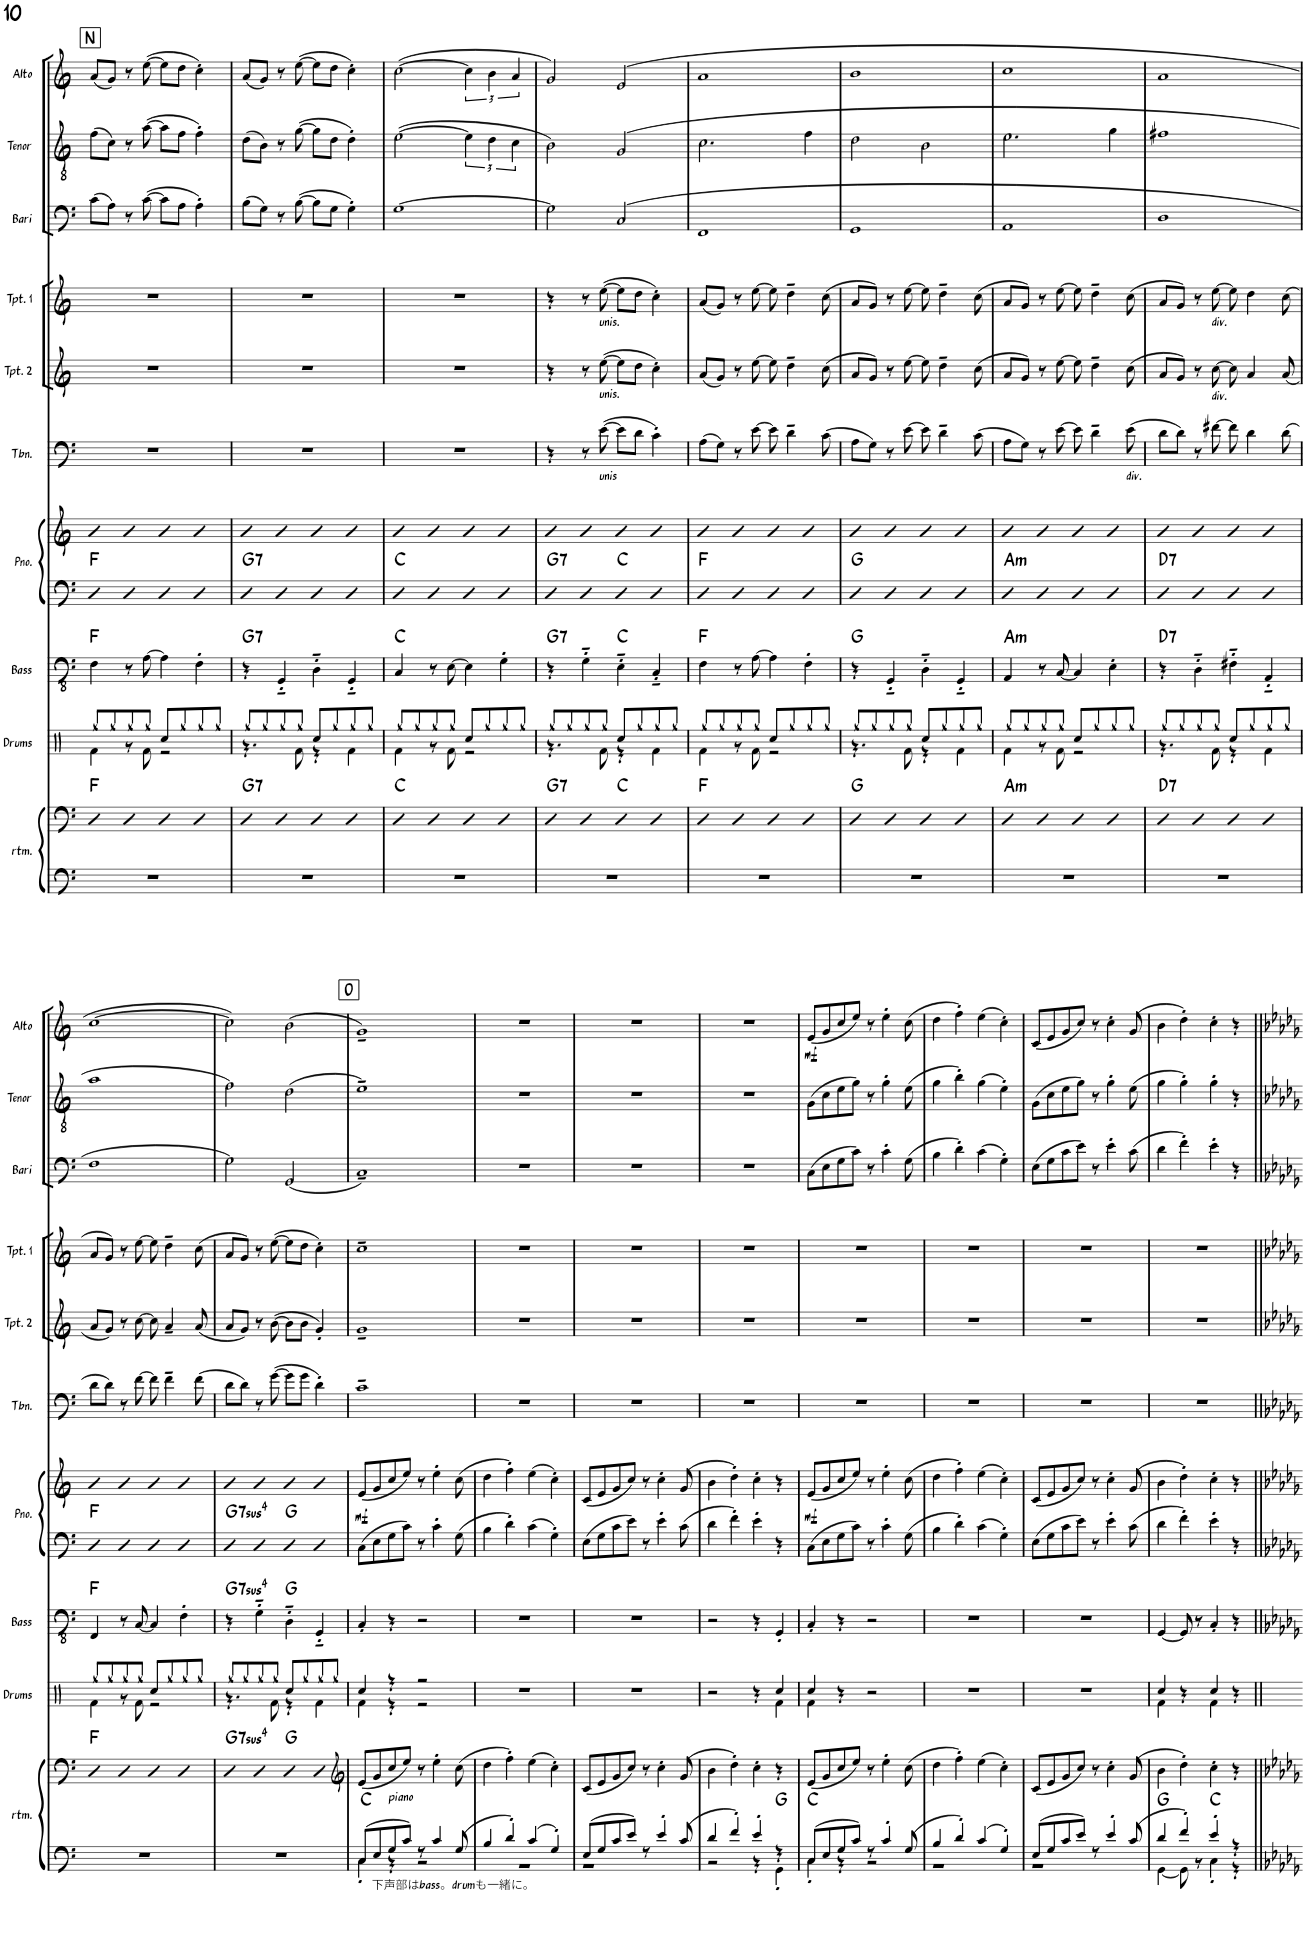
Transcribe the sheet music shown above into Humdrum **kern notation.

**kern	**kern	**harte	**kern	**kern	**harte	**kern	**kern	**dynam	**harte	**kern	**kern	**kern	**kern	**kern	**kern	**dynam
*part10	*part10	*part10	*part9	*part8	*part8	*part7	*part7	*part7	*part7	*part6	*part5	*part4	*part3	*part2	*part1	*part1
*staff12	*staff11	*	*staff10	*staff9	*	*staff8	*staff7	*staff7/8	*	*staff6	*staff5	*staff4	*staff3	*staff2	*staff1	*staff1
*I"Rhythm	*	*	*I"Drums	*I"Bass	*	*I"Piano	*	*	*	*I"Trombone 1	*I"Trumpet 2	*I"Trumpet 1	*I"Bari Sax	*I"Tenor Sax	*I"Alto Sax	*
*I'rtm.	*	*	*I'Drums	*I'Bass	*	*I'Pno.	*	*	*	*I'Tbn.	*I'Tpt. 2	*I'Tpt. 1	*I'Bari	*I'Tenor	*I'Alto	*
!!LO:PB:g=z
*clefF4	*clefF4	*	*clefX	*clefFv4	*	*clefF4	*clefG2	*	*	*clefF4	*clefG2	*clefG2	*clefF4	*clefGv2	*clefG2	*
*	*	*	*	*	*	*	*	*	*	*	*ITrd1c2	*ITrd1c2	*ITrd12c21	*ITrd8c14	*ITrd5c9	*
*k[]	*k[]	*	*k[]	*k[]	*	*k[]	*k[]	*	*	*k[]	*k[]	*k[]	*k[]	*k[]	*k[]	*
*M4/4	*M4/4	*	*M4/4	*M4/4	*	*M4/4	*M4/4	*	*	*M4/4	*M4/4	*M4/4	*M4/4	*M4/4	*M4/4	*
!!LO:REH:place=s1:a:B:rj:fs=14:t=N
=146	=146	=146	=146	=146	=146	=146	=146	=146	=146	=146	=146	=146	=146	=146	=146	=146
*	*	*	*^	*	*	*	*	*	*	*	*	*	*	*	*	*
1r	4D	F:maj	8Rgg/L	4Rf\	4FF\	F:maj	4D	4b	.	F:maj	1r	1r	1r	(8c\L	(8f\L	(8a/L	.
.	.	.	8Rgg/	.	.	.	.	.	.	.	.	.	.	8A\J)	8c\J)	8g/J)	.
.	4D	.	8Rgg/	8r	8r	.	4D	4b	.	.	.	.	.	8r	8r	8r	.
.	.	.	8Rgg/J	8Rf\	[8AA\	.	.	.	.	.	.	.	.	([8c\	([8a\	([8ee\	.
.	4D	.	8Rcc/L	2r	4AA\]	.	4D	4b	.	.	.	.	.	8c\L]	8a\L]	8ee\L]	.
.	.	.	8Rgg/	.	.	.	.	.	.	.	.	.	.	8A\J	8f\J	8dd\J	.
.	4D	.	8Rgg/	.	4FF'\	.	4D	4b	.	.	.	.	.	4A'\)	4f'\)	4cc'\)	.
.	.	.	8Rgg/J	.	.	.	.	.	.	.	.	.	.	.	.	.	.
=147	=147	=147	=147	=147	=147	=147	=147	=147	=147	=147	=147	=147	=147	=147	=147	=147	=147
!	!	!LO:H:kt=7	!	!	!	!LO:H:kt=7	!	!	!	!LO:H:kt=7	!	!	!	!	!	!	!
1r	4D	G:7	8Rgg/L	4.r	4r	G:7	4D	4b	.	G:7	1r	1r	1r	(8B\L	(8d\L	(8a/L	.
.	.	.	8Rgg/	.	.	.	.	.	.	.	.	.	.	8G\J)	8B\J)	8g/J)	.
.	4D	.	8Rgg/	.	4GGG'~/	.	4D	4b	.	.	.	.	.	8r	8r	8r	.
.	.	.	8Rgg/J	8Rf\	.	.	.	.	.	.	.	.	.	([8B\	([8g\	([8ee\	.
.	4D	.	8Rcc/L	4r	4DD'~\	.	4D	4b	.	.	.	.	.	8B\L]	8g\L]	8ee\L]	.
.	.	.	8Rgg/	.	.	.	.	.	.	.	.	.	.	8G\J	8d\J	8dd\J	.
.	4D	.	8Rgg/	4Rf\	4GGG'~/	.	4D	4b	.	.	.	.	.	4G'\)	4d'\)	4cc'\)	.
.	.	.	8Rgg/J	.	.	.	.	.	.	.	.	.	.	.	.	.	.
=148	=148	=148	=148	=148	=148	=148	=148	=148	=148	=148	=148	=148	=148	=148	=148	=148	=148
1r	4D	C:maj	8Rgg/L	4Rf\	4CC/	C:maj	4D	4b	.	C:maj	1r	1r	1r	[1G	([2e\	([2cc\	.
.	.	.	8Rgg/	.	.	.	.	.	.	.	.	.	.	.	.	.	.
.	4D	.	8Rgg/	8r	8r	.	4D	4b	.	.	.	.	.	.	.	.	.
.	.	.	8Rgg/J	8Rf\	[8EE\	.	.	.	.	.	.	.	.	.	.	.	.
.	4D	.	8Rcc/L	2r	4EE\]	.	4D	4b	.	.	.	.	.	.	6e\]	6cc\]	.
.	.	.	8Rgg/	.	.	.	.	.	.	.	.	.	.	.	.	.	.
.	.	.	.	.	.	.	.	.	.	.	.	.	.	.	6d\	6b\	.
.	4D	.	8Rgg/	.	4GG'\	.	4D	4b	.	.	.	.	.	.	.	.	.
.	.	.	.	.	.	.	.	.	.	.	.	.	.	.	6c\	6a/	.
.	.	.	8Rgg/J	.	.	.	.	.	.	.	.	.	.	.	.	.	.
=149	=149	=149	=149	=149	=149	=149	=149	=149	=149	=149	=149	=149	=149	=149	=149	=149	=149
!	!	!LO:H:kt=7	!	!	!	!LO:H:kt=7	!	!	!	!LO:H:kt=7	!	!	!	!	!	!	!
1r	4D	G:7	8Rgg/L	4.r	4r	G:7	4D	4b	.	G:7	4r	4r	4r	2G\]	2B\)	2g/)	.
.	.	.	8Rgg/	.	.	.	.	.	.	.	.	.	.	.	.	.	.
.	4D	.	8Rgg/	.	4GG'~\	.	4D	4b	.	.	8r	8r	8r	.	.	.	.
!	!	!	!	!	!	!	!	!	!	!	!	!	!LO:TX:b:t=unis.	!	!	!	!
!	!	!	!	!	!	!	!	!	!	!	!	!LO:TX:b:t=unis.	!	!	!	!	!
!	!	!	!	!	!	!	!	!	!	!	!LO:TX:b:t=unis	!	!	!	!	!	!
.	.	.	8Rgg/J	8Rf\	.	.	.	.	.	.	([8e\	([8ee\	([8ee\	.	.	.	.
.	4D	C:maj	8Rcc/L	4r	4EE'~\	C:maj	4D	4b	.	C:maj	8e\L]	8ee\L]	8ee\L]	(2C/	(2G/	(2e/	.
.	.	.	8Rgg/	.	.	.	.	.	.	.	8d\J	8dd\J	8dd\J	.	.	.	.
.	4D	.	8Rgg/	4Rf\	4CC'~/	.	4D	4b	.	.	4c'\)	4cc'\)	4cc'\)	.	.	.	.
.	.	.	8Rgg/J	.	.	.	.	.	.	.	.	.	.	.	.	.	.
=150	=150	=150	=150	=150	=150	=150	=150	=150	=150	=150	=150	=150	=150	=150	=150	=150	=150
1r	4D	F:maj	8Rgg/L	4Rf\	4FF\	F:maj	4D	4b	.	F:maj	(8A\L	(8a/L	(8a/L	1FF	2.c\	1a	.
.	.	.	8Rgg/	.	.	.	.	.	.	.	8G\J)	8g/J)	8g/J)	.	.	.	.
.	4D	.	8Rgg/	8r	8r	.	4D	4b	.	.	8r	8r	8r	.	.	.	.
.	.	.	8Rgg/J	8Rf\	[8AA\	.	.	.	.	.	[8e\	[8ee\	[8ee\	.	.	.	.
.	4D	.	8Rcc/L	2r	4AA\]	.	4D	4b	.	.	8e\]	8ee\]	8ee\]	.	.	.	.
.	.	.	8Rgg/	.	.	.	.	.	.	.	4d~\	4dd~\	4dd~\	.	.	.	.
.	4D	.	8Rgg/	.	4FF'\	.	4D	4b	.	.	.	.	.	.	4f\	.	.
.	.	.	8Rgg/J	.	.	.	.	.	.	.	(8c\	(8cc\	(8cc\	.	.	.	.
=151	=151	=151	=151	=151	=151	=151	=151	=151	=151	=151	=151	=151	=151	=151	=151	=151	=151
1r	4D	G:maj	8Rgg/L	4.r	4r	G:maj	4D	4b	.	G:maj	8A\L	8a/L	8a/L	1GG	2d\	1b	.
.	.	.	8Rgg/	.	.	.	.	.	.	.	8G\J)	8g/J)	8g/J)	.	.	.	.
.	4D	.	8Rgg/	.	4GGG'~/	.	4D	4b	.	.	8r	8r	8r	.	.	.	.
.	.	.	8Rgg/J	8Rf\	.	.	.	.	.	.	[8e\	[8ee\	[8ee\	.	.	.	.
.	4D	.	8Rcc/L	4r	4DD'~\	.	4D	4b	.	.	8e\]	8ee\]	8ee\]	.	2B\	.	.
.	.	.	8Rgg/	.	.	.	.	.	.	.	4d~\	4dd~\	4dd~\	.	.	.	.
.	4D	.	8Rgg/	4Rf\	4GGG'~/	.	4D	4b	.	.	.	.	.	.	.	.	.
.	.	.	8Rgg/J	.	.	.	.	.	.	.	(8c\	(8cc\	(8cc\	.	.	.	.
=152	=152	=152	=152	=152	=152	=152	=152	=152	=152	=152	=152	=152	=152	=152	=152	=152	=152
!	!	!LO:H:kt=m	!	!	!	!LO:H:kt=m	!	!	!	!LO:H:kt=m	!	!	!	!	!	!	!
1r	4D	A:min	8Rgg/L	4Rf\	4AAA/	A:min	4D	4b	.	A:min	8A\L	8a/L	8a/L	1AA	2.e\	1cc	.
.	.	.	8Rgg/	.	.	.	.	.	.	.	8G\J)	8g/J)	8g/J)	.	.	.	.
.	4D	.	8Rgg/	8r	8r	.	4D	4b	.	.	8r	8r	8r	.	.	.	.
.	.	.	8Rgg/J	8Rf\	[8CC/	.	.	.	.	.	[8e\	[8ee\	[8ee\	.	.	.	.
.	4D	.	8Rcc/L	2r	4CC/]	.	4D	4b	.	.	8e\]	8ee\]	8ee\]	.	.	.	.
.	.	.	8Rgg/	.	.	.	.	.	.	.	4d~\	4dd~\	4dd~\	.	.	.	.
.	4D	.	8Rgg/	.	4EE'\	.	4D	4b	.	.	.	.	.	.	4g\	.	.
!	!	!	!	!	!	!	!	!	!	!	!LO:TX:b:t=div.	!	!	!	!	!	!
.	.	.	8Rgg/J	.	.	.	.	.	.	.	(8e\	(8cc\	(8cc\	.	.	.	.
=153	=153	=153	=153	=153	=153	=153	=153	=153	=153	=153	=153	=153	=153	=153	=153	=153	=153
!	!	!LO:H:kt=7	!	!	!	!LO:H:kt=7	!	!	!	!LO:H:kt=7	!	!	!	!	!	!	!
1r	4D	D:7	8Rgg/L	4.r	4r	D:7	4D	4b	.	D:7	8d\L	8a/L	8a/L	1D	1f#X	1a	.
.	.	.	8Rgg/	.	.	.	.	.	.	.	8d\J)	8g/J)	8g/J)	.	.	.	.
.	4D	.	8Rgg/	.	4DD'~\	.	4D	4b	.	.	8r	8r	8r	.	.	.	.
!	!	!	!	!	!	!	!	!	!	!	!	!	!LO:TX:b:t=div.	!	!	!	!
!	!	!	!	!	!	!	!	!	!	!	!	!LO:TX:b:t=div.	!	!	!	!	!
.	.	.	8Rgg/J	8Rf\	.	.	.	.	.	.	[8f#X\	[8cc\	[8ee\	.	.	.	.
.	4D	.	8Rcc/L	4r	4FF#X'~\	.	4D	4b	.	.	8f#\]	8cc\]	8ee\]	.	.	.	.
.	.	.	8Rgg/	.	.	.	.	.	.	.	4d\	4a/	4dd\	.	.	.	.
.	4D	.	8Rgg/	4Rf\	4AAA'~/	.	4D	4b	.	.	.	.	.	.	.	.	.
.	.	.	8Rgg/J	.	.	.	.	.	.	.	(8d\	(8a/	(8cc\	.	.	.	.
!!LO:LB:g=z
=154	=154	=154	=154	=154	=154	=154	=154	=154	=154	=154	=154	=154	=154	=154	=154	=154	=154
1r	4D	F:maj	8Rgg/L	4Rf\	4FFF/	F:maj	4D	4b	.	F:maj	8d\L	8a/L	8a/L	1F	1a	[1cc	.
.	.	.	8Rgg/	.	.	.	.	.	.	.	8d\J)	8g/J)	8g/J)	.	.	.	.
.	4D	.	8Rgg/	8r	8r	.	4D	4b	.	.	8r	8r	8r	.	.	.	.
.	.	.	8Rgg/J	8Rf\	[8CC/	.	.	.	.	.	[8f\	[8cc\	[8ee\	.	.	.	.
.	4D	.	8Rcc/L	2r	4CC/]	.	4D	4b	.	.	8f\]	8cc\]	8ee\]	.	.	.	.
.	.	.	8Rgg/	.	.	.	.	.	.	.	4f~\	4a~/	4dd~\	.	.	.	.
.	4D	.	8Rgg/	.	4FF'\	.	4D	4b	.	.	.	.	.	.	.	.	.
.	.	.	8Rgg/J	.	.	.	.	.	.	.	(8f\	(8a/	(8cc\	.	.	.	.
=155	=155	=155	=155	=155	=155	=155	=155	=155	=155	=155	=155	=155	=155	=155	=155	=155	=155
!	!	!LO:H:kt=74	!	!	!	!LO:H:kt=74	!	!	!	!LO:H:kt=74	!	!	!	!	!	!	!
1r	4D	G:sus4(7)	8Rgg/L	4.r	4r	G:sus4(7)	4D	4b	.	G:sus4(7)	8d\L	8a/L	8a/L	2G\)	2f\)	2cc\])	.
.	.	.	8Rgg/	.	.	.	.	.	.	.	8d\J)	8g/J)	8g/J)	.	.	.	.
.	4D	.	8Rgg/	.	4GG'~\	.	4D	4b	.	.	8r	8r	8r	.	.	.	.
.	.	.	8Rgg/J	8Rf\	.	.	.	.	.	.	([8g\	([8b\	([8ee\	.	.	.	.
.	4D	G:maj	8Rcc/L	4r	4DD'~\	G:maj	4D	4b	.	G:maj	8g\L]	8b\L]	8ee\L]	(2GG/	(2d\	(2b\	.
.	.	.	8Rgg/	.	.	.	.	.	.	.	8g\J	8b\J	8dd\J	.	.	.	.
.	4D	.	8Rgg/	4Rf\	4GGG'~/	.	4D	4b	.	.	4d'\)	4g'/)	4cc'\)	.	.	.	.
.	.	.	8Rgg/J	.	.	.	.	.	.	.	.	.	.	.	.	.	.
!!LO:REH:place=s1:a:B:rj:fs=14:t=O
=156	=156	=156	=156	=156	=156	=156	=156	=156	=156	=156	=156	=156	=156	=156	=156	=156	=156
*	*clefG2	*	*	*	*	*	*	*	*	*	*	*	*	*	*	*	*
*^	*	*	*	*	*	*	*	*	*	*	*	*	*	*	*	*	*
!	!	!LO:TX:b:t=piano	!	!	!	!	!	!	!	!	!	!	!	!	!	!	!	!
!LO:TX:b:t=下声部はbass。drumも一緒に。	!	!	!	!	!	!	!	!	!	!	!	!	!	!	!	!	!	!
!	!	!	!	!	!	!	!	!	!	!LO:DY:b	!	!	!	!	!	!	!	!
8C/L	4C'\	(8e/L	C:maj	4Rcc/	4Rf\	4CC'/	.	8C\L	(8e/L	mf	.	1c~	1g~	1cc~	1C~)	1e~)	1g~)	.
8E/	.	8g/	.	.	.	.	.	8E\	8g/	.	.	.	.	.	.	.	.	.
8G/	4r	8cc/	.	4r	4r	4r	.	8G\	8cc/	.	.	.	.	.	.	.	.	.
8c/J	.	8ee/J)	.	.	.	.	.	8c\J	8ee/J)	.	.	.	.	.	.	.	.	.
8r	2r	8r	.	2r	2r	2r	.	8r	8r	.	.	.	.	.	.	.	.	.
4c/	.	4ee'\	.	.	.	.	.	4c'\	4ee'\	.	.	.	.	.	.	.	.	.
8G/	.	(8cc\	.	.	.	.	.	8G\	(8cc\	.	.	.	.	.	.	.	.	.
*	*	*	*	*v	*v	*	*	*	*	*	*	*	*	*	*	*	*	*
=157	=157	=157	=157	=157	=157	=157	=157	=157	=157	=157	=157	=157	=157	=157	=157	=157	=157
4B/	1r	4dd\	.	1r	1r	.	4B\	4dd\	.	.	1r	1r	1r	1r	1r	1r	.
4d'/	.	4ff'\)	.	.	.	.	4d'\	4ff'\)	.	.	.	.	.	.	.	.	.
4c/	.	(4ee\	.	.	.	.	4c\	(4ee\	.	.	.	.	.	.	.	.	.
4G'/	.	4cc'\)	.	.	.	.	4G'\	4cc'\)	.	.	.	.	.	.	.	.	.
=158	=158	=158	=158	=158	=158	=158	=158	=158	=158	=158	=158	=158	=158	=158	=158	=158	=158
8E/L	1r	(8c/L	.	1r	1r	.	8E\L	(8c/L	.	.	1r	1r	1r	1r	1r	1r	.
8G/	.	8e/	.	.	.	.	8G\	8e/	.	.	.	.	.	.	.	.	.
8c/	.	8g/	.	.	.	.	8c\	8g/	.	.	.	.	.	.	.	.	.
8e/J	.	8cc/J)	.	.	.	.	8e\J	8cc/J)	.	.	.	.	.	.	.	.	.
8r	.	8r	.	.	.	.	8r	8r	.	.	.	.	.	.	.	.	.
4e'/	.	4cc'\	.	.	.	.	4e'\	4cc'\	.	.	.	.	.	.	.	.	.
8c/	.	(8g/	.	.	.	.	8c\	(8g/	.	.	.	.	.	.	.	.	.
=159	=159	=159	=159	=159	=159	=159	=159	=159	=159	=159	=159	=159	=159	=159	=159	=159	=159
*	*	*	*	*^	*	*	*	*	*	*	*	*	*	*	*	*	*
4d/	2r	4b\	.	2r	2.ryy	2r	.	4d\	4b\	.	.	1r	1r	1r	1r	1r	1r	.
4f'/	.	4dd'\)	.	.	.	.	.	4f'\	4dd'\)	.	.	.	.	.	.	.	.	.
4e'/	4r	4cc'\	.	4r	.	4r	.	4e'\	4cc'\	.	.	.	.	.	.	.	.	.
4r	4GG'\	4r	G:maj	4Rcc/	4Rf\	4GGG'/	.	4r	4r	.	.	.	.	.	.	.	.	.
=160	=160	=160	=160	=160	=160	=160	=160	=160	=160	=160	=160	=160	=160	=160	=160	=160	=160	=160
!	!	!	!	!	!	!	!	!	!	!LO:DY:b	!	!	!	!	!	!	!	!LO:DY:b
8C/L	4C'\	(8e/L	C:maj	4Rcc/	4Rf\	4CC'/	.	8C\L	(8e/L	mf	.	1r	1r	1r	(8C\L	(8G\L	(8e/L	mf
8E/	.	8g/	.	.	.	.	.	8E\	8g/	.	.	.	.	.	8E\	8c\	8g/	.
8G/	4r	8cc/	.	4r	2.ryy	4r	.	8G\	8cc/	.	.	.	.	.	8G\	8e\	8cc/	.
8c/J	.	8ee/J)	.	.	.	.	.	8c\J	8ee/J)	.	.	.	.	.	8c\J)	8g\J)	8ee/J)	.
8r	2r	8r	.	2r	.	2r	.	8r	8r	.	.	.	.	.	8r	8r	8r	.
4c'/	.	4ee'\	.	.	.	.	.	4c'\	4ee'\	.	.	.	.	.	4c'\	4g'\	4ee'\	.
8G/	.	(8cc\	.	.	.	.	.	8G\	(8cc\	.	.	.	.	.	(8G\	(8e\	(8cc\	.
*	*	*	*	*v	*v	*	*	*	*	*	*	*	*	*	*	*	*	*
=161	=161	=161	=161	=161	=161	=161	=161	=161	=161	=161	=161	=161	=161	=161	=161	=161	=161
4B/	1r	4dd\	.	1r	1r	.	4B\	4dd\	.	.	1r	1r	1r	4B\	4g\	4dd\	.
4d'/	.	4ff'\)	.	.	.	.	4d'\	4ff'\)	.	.	.	.	.	4d'\)	4b'\)	4ff'\)	.
4c/	.	(4ee\	.	.	.	.	4c\	(4ee\	.	.	.	.	.	(4c\	(4g\	(4ee\	.
4G'/	.	4cc'\)	.	.	.	.	4G'\	4cc'\)	.	.	.	.	.	4G'\)	4e'\)	4cc'\)	.
=162	=162	=162	=162	=162	=162	=162	=162	=162	=162	=162	=162	=162	=162	=162	=162	=162	=162
8E/L	1r	(8c/L	.	1r	1r	.	8E\L	(8c/L	.	.	1r	1r	1r	(8E\L	(8G\L	(8c/L	.
8G/	.	8e/	.	.	.	.	8G\	8e/	.	.	.	.	.	8G\	8c\	8e/	.
8c/	.	8g/	.	.	.	.	8c\	8g/	.	.	.	.	.	8c\	8e\	8g/	.
8e/J	.	8cc/J)	.	.	.	.	8e\J	8cc/J)	.	.	.	.	.	8e\J)	8g\J)	8cc/J)	.
8r	.	8r	.	.	.	.	8r	8r	.	.	.	.	.	8r	8r	8r	.
4e'/	.	4cc'\	.	.	.	.	4e'\	4cc'\	.	.	.	.	.	4e'\	4g'\	4cc'\	.
8c/	.	(8g/	.	.	.	.	8c\	(8g/	.	.	.	.	.	(8c\	(8e\	(8g/	.
=163	=163	=163	=163	=163	=163	=163	=163	=163	=163	=163	=163	=163	=163	=163	=163	=163	=163
*	*	*	*	*^	*	*	*	*	*	*	*	*	*	*	*	*	*
4d/	[4GG\	4b\	G:maj	4Rcc/	4Rf\	[4GGG/	.	4d\	4b\	.	.	1r	1r	1r	4d\	4g\	4b\	.
4f'/	8GG\]	4dd'\)	.	4r	4ryy	8GGG/]	.	4f'\	4dd'\)	.	.	.	.	.	4f'\)	4g'\)	4dd'\)	.
.	8r	.	.	.	.	8r	.	.	.	.	.	.	.	.	.	.	.	.
4e'/	4C'\	4cc'\	C:maj	4Rcc/	4Rf\	4CC'/	.	4e'\	4cc'\	.	.	.	.	.	4e'\	4g'\	4cc'\	.
4r	4r	4r	.	4r	4ryy	4r	.	4r	4r	.	.	.	.	.	4r	4r	4r	.
*v	*v	*	*	*v	*v	*	*	*	*	*	*	*	*	*	*	*	*	*
=||	=||	=||	=||	=||	=||	=||	=||	=||	=||	=||	=||	=||	=||	=||	=||	=||
*-	*-	*-	*-	*-	*-	*-	*-	*-	*-	*-	*-	*-	*-	*-	*-	*-
